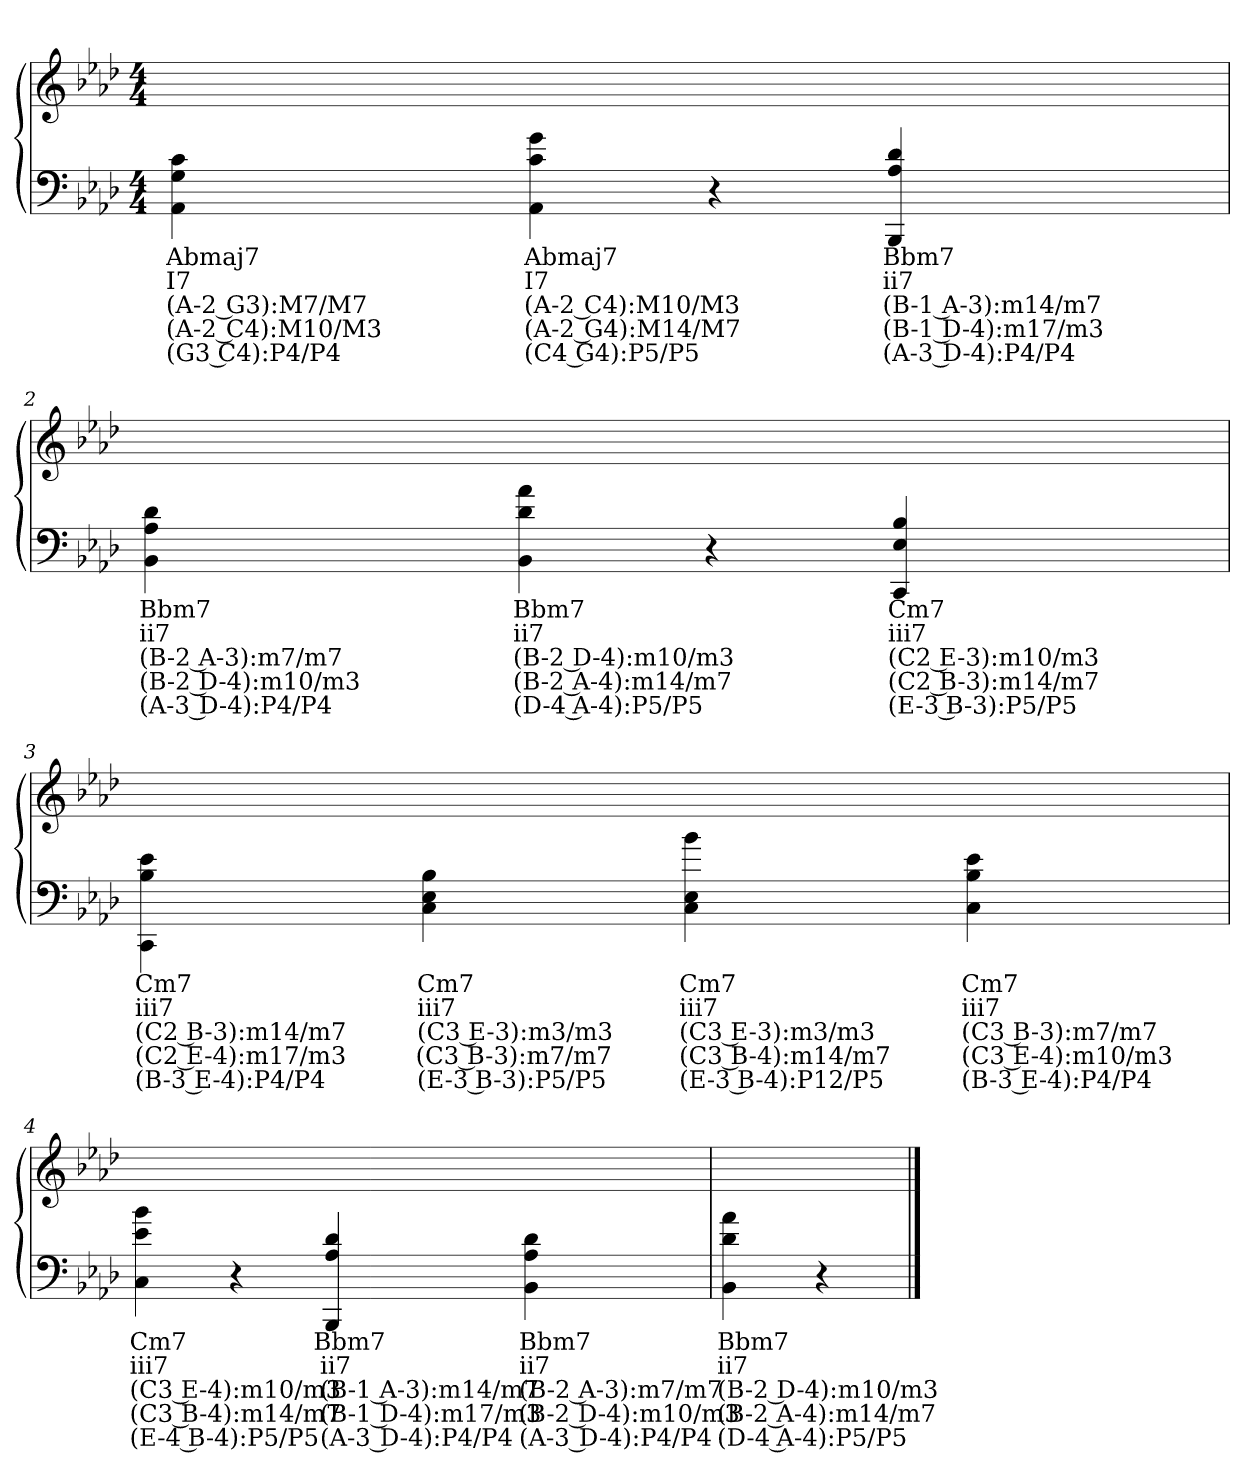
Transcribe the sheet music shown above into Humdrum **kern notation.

**kern	**text	**text	**text	**text	**text	**kern
*part2	*part2	*part2	*part2	*part2	*part2	*part1
*staff2	*staff2	*staff2	*staff2	*staff2	*staff2	*staff1
*clefF4	*	*	*	*	*	*clefG2
*k[b-e-a-d-]	*	*	*	*	*	*k[b-e-a-d-]
*A-:	*	*	*	*	*	*A-:
*M4/4	*	*	*	*	*	*M4/4
*MM60	*	*	*	*	*	*MM60
=1	=1	=1	=1	=1	=1	=1
4AA- 4G 4c	Abmaj7	I7	(A-2 G3):M7/M7	(A-2 C4):M10/M3	(G3 C4):P4/P4	1ryy
4AA- 4c 4g	Abmaj7	I7	(A-2 C4):M10/M3	(A-2 G4):M14/M7	(C4 G4):P5/P5	.
4r	.	.	.	.	.	.
4BBB- 4A- 4d-	Bbm7	ii7	(B-1 A-3):m14/m7	(B-1 D-4):m17/m3	(A-3 D-4):P4/P4	.
=2	=2	=2	=2	=2	=2	=2
4BB- 4A- 4d-	Bbm7	ii7	(B-2 A-3):m7/m7	(B-2 D-4):m10/m3	(A-3 D-4):P4/P4	1ryy
4BB- 4d- 4a-	Bbm7	ii7	(B-2 D-4):m10/m3	(B-2 A-4):m14/m7	(D-4 A-4):P5/P5	.
4r	.	.	.	.	.	.
4CC 4E- 4B-	Cm7	iii7	(C2 E-3):m10/m3	(C2 B-3):m14/m7	(E-3 B-3):P5/P5	.
=3	=3	=3	=3	=3	=3	=3
4CC 4B- 4e-	Cm7	iii7	(C2 B-3):m14/m7	(C2 E-4):m17/m3	(B-3 E-4):P4/P4	1ryy
4C 4E- 4B-	Cm7	iii7	(C3 E-3):m3/m3	(C3 B-3):m7/m7	(E-3 B-3):P5/P5	.
4C 4E- 4b-	Cm7	iii7	(C3 E-3):m3/m3	(C3 B-4):m14/m7	(E-3 B-4):P12/P5	.
4C 4B- 4e-	Cm7	iii7	(C3 B-3):m7/m7	(C3 E-4):m10/m3	(B-3 E-4):P4/P4	.
=4	=4	=4	=4	=4	=4	=4
4C 4e- 4b-	Cm7	iii7	(C3 E-4):m10/m3	(C3 B-4):m14/m7	(E-4 B-4):P5/P5	1ryy
4r	.	.	.	.	.	.
4BBB- 4A- 4d-	Bbm7	ii7	(B-1 A-3):m14/m7	(B-1 D-4):m17/m3	(A-3 D-4):P4/P4	.
4BB- 4A- 4d-	Bbm7	ii7	(B-2 A-3):m7/m7	(B-2 D-4):m10/m3	(A-3 D-4):P4/P4	.
=5	=5	=5	=5	=5	=5	=5
4BB- 4d- 4a-	Bbm7	ii7	(B-2 D-4):m10/m3	(B-2 A-4):m14/m7	(D-4 A-4):P5/P5	2ryy
4r	.	.	.	.	.	.
==	==	==	==	==	==	==
*-	*-	*-	*-	*-	*-	*-
